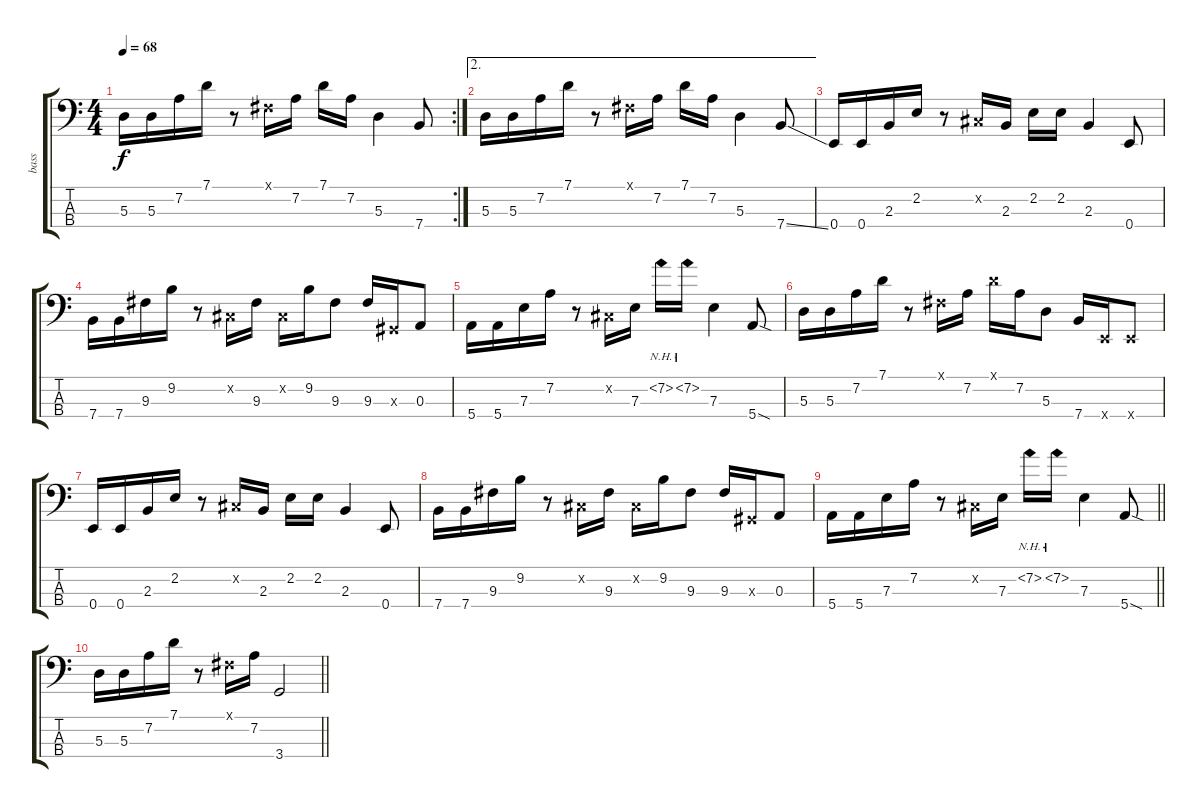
\track ("bass" "bass") {instrument electricbassfinger}
\staff {score tabs}
\tuning (G2 D2 A1 E1) {hide}
\rc 2
\ts (4 4)
\tempo 68
\clef f4
\ks c
5.3.16{dy f} 5.3.16 7.2.16 7.1.16 r.8 -1.1{x}.16 7.2.16 7.1.16 7.2.16 5.3.4 7.4.8 |
\ae 2
5.3.16 5.3.16 7.2.16 7.1.16 r.8 -1.1{x}.16 7.2.16 7.1.16 7.2.16 5.3.4 7.4{ss}.8{txt ""} |
0.4.16 0.4.16 2.3.16 2.2.16 r.8 -1.2{x}.16 2.3.16 2.2.16 2.2.16 2.3.4 0.4.8 |
7.4.16 7.4.16 9.3.16 9.2.16 r.8 -1.2{x}.16 9.3.16 -1.2{x}.16 9.2.16 9.3.8 9.3.16 -1.3{x}.16 0.3.8 |
5.4.16 5.4.16 7.3.16 7.2.16 r.8 -1.2{x}.16 7.3.16 7.2{nh}.16 7.2{nh}.16 7.3.4 5.4{sod}.8 |
5.3.16 5.3.16 7.2.16 7.1.16 r.8 -1.1{x}.16 7.2.16 7.1{x}.16 7.2.16 5.3.8 7.4.16 0.4{x}.16 0.4{x}.8 |
0.4.16 0.4.16 2.3.16 2.2.16 r.8 -1.2{x}.16 2.3.16 2.2.16 2.2.16 2.3.4 0.4.8 |
7.4.16 7.4.16 9.3.16 9.2.16 r.8 -1.2{x}.16 9.3.16 -1.2{x}.16 9.2.16 9.3.8 9.3.16 -1.3{x}.16 0.3.8 |
\barLineRight lightlight
5.4.16 5.4.16 7.3.16 7.2.16 r.8 -1.2{x}.16 7.3.16 7.2{nh}.16 7.2{nh}.16 7.3.4 5.4{sod}.8 |
\barLineRight lightlight
5.3.16 5.3.16 7.2.16 7.1.16 r.8 -1.1{x}.16 7.2.16 3.4.2
